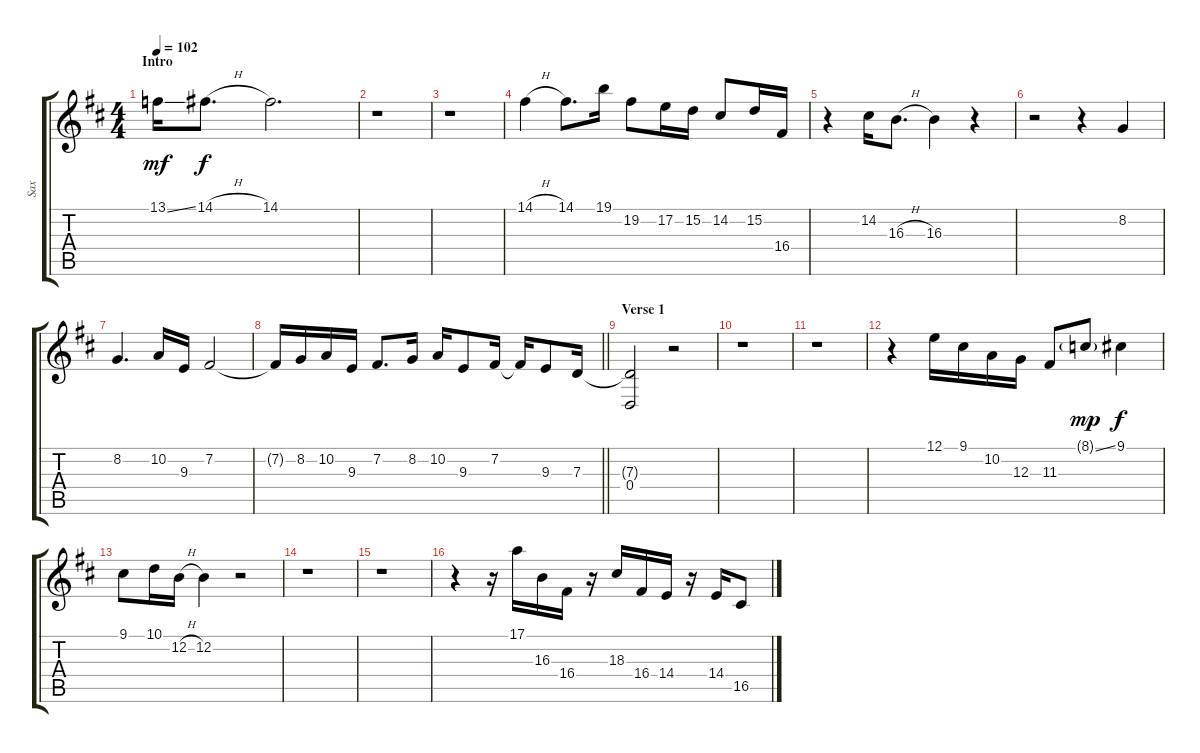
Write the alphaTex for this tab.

\track ("Sax" "Sax") {instrument tenorsax}
\staff {score tabs}
\tuning (E4 B3 G3 D3 A2 E2) {hide}
\ts (4 4)
\section ("" "Intro")
\tempo 102
\clef g2
\ks d
13.1{ss}.16{dy mf instrument tenorsax} 14.1{h}.8{d dy f} 14.1.2{d} |
r.1 |
r.1 |
14.1{h}.4 14.1.8{d} 19.1.16 19.2.8 17.2.16 15.2.16 14.2.8 15.2.16 16.4.16 |
r.4 14.2.16 16.3{h}.8{d} 16.3.4 r.4 |
r.2 r.4 8.2.4 |
8.2.4{d} 10.2.16 9.3.16 7.2.2 |
\barLineRight lightlight
7.2{t}.16 8.2.16 10.2.16 9.3.16 7.2.8{d} 8.2.16 10.2.16 9.3.8 7.2.16 7.2{t}.16 9.3.8 7.3.16 |
\section ("" "Verse 1")
(7.3{t} 0.4).2 r.2 |
r.1 |
r.1 |
r.4 12.1.16 9.1.16 10.2.16 12.3.16 11.3.8 8.1{ss g}.8{dy mp} 9.1.4{dy f} |
9.1.8 10.1.16 12.2{h}.16 12.2.4 r.2 |
r.1 |
r.1 |
r.4 r.16 17.1.16 16.3.16 16.4.16 r.16 18.3.16 16.4.16 14.4.16 r.16 14.4.16 16.5.8
